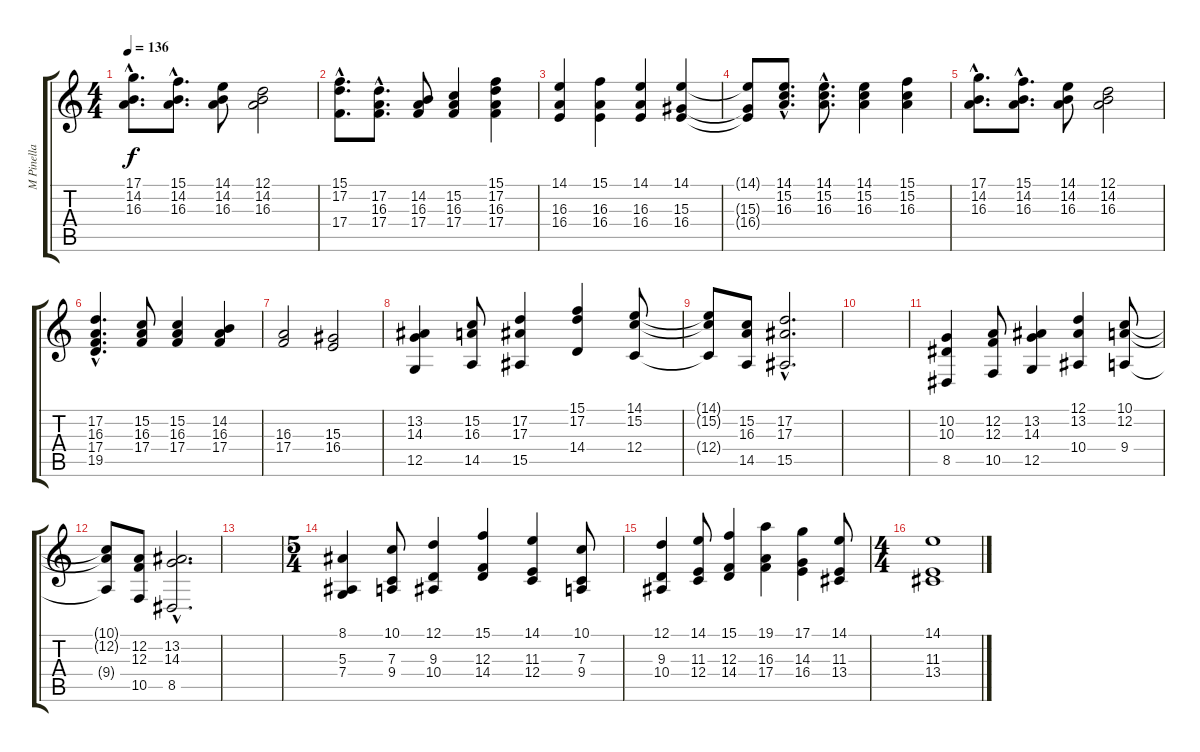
\track ("M Pinella" "M Pinella") {instrument acousticgrandpiano}
\staff {score tabs}
\tuning (D4 A3 F3 C3 G2 D2) {hide}
\ts (4 4)
\tempo 136
\clef g2
\ks c
(17.1{hac} 14.2{hac} 16.3{hac}).8{d dy f} (15.1{hac} 14.2{hac} 16.3{hac}).8{d} (14.1 14.2 16.3).8 (12.1 14.2 16.3).2 |
(15.1{hac} 17.2{hac} 17.4{hac}).8{d} (17.2{hac} 16.3{hac} 17.4{hac}).8{d} (14.2 16.3 17.4).8 (15.2 16.3 17.4).4 (15.1 17.2 16.3 17.4).4 |
(14.1 16.3 16.4).4 (15.1 16.3 16.4).4 (14.1 16.3 16.4).4 (14.1 15.3 16.4).4 |
(14.1{t} 15.3{t} 16.4{t}).8 (14.1{hac} 15.2{hac} 16.3{hac}).8{d} (14.1{hac} 15.2{hac} 16.3{hac}).8{d} (14.1 15.2 16.3).4 (15.1 15.2 16.3).4 |
(17.1{hac} 14.2{hac} 16.3{hac}).8{d} (15.1{hac} 14.2{hac} 16.3{hac}).8{d} (14.1 14.2 16.3).8 (12.1 14.2 16.3).2 |
(17.2{hac} 16.3{hac} 17.4{hac} 19.5{hac}).4{d} (15.2 16.3 17.4).8 (15.2 16.3 17.4).4 (14.2 16.3 17.4).4 |
(16.3 17.4).2 (15.3 16.4).2 |
(13.2 14.3 12.5).4 (15.2 16.3 14.5).8 (17.2 17.3 15.5).4 (15.1 17.2 14.4).4 (14.1 15.2 12.4).8 |
(14.1{t} 15.2{t} 12.4{t}).8 (15.2 16.3 14.5).8 (17.2{hac} 17.3{hac} 15.5{hac}).2{d} |
|
(10.2 10.3 8.5).4 (12.2 12.3 10.5).8 (13.2 14.3 12.5).4 (12.1 13.2 10.4).4 (10.1 12.2 9.4).8 |
(10.1{t} 12.2{t} 9.4{t}).8 (12.2 12.3 10.5).8 (13.2{hac} 14.3{hac} 8.5{hac}).2{d} |
|
\ts (5 4)
(8.1 5.3 7.4).4 (10.1 7.3 9.4).8 (12.1 9.3 10.4).4 (15.1 12.3 14.4).4 (14.1 11.3 12.4).4 (10.1 7.3 9.4).8 |
(12.1 9.3 10.4).4 (14.1 11.3 12.4).8 (15.1 12.3 14.4).4 (19.1 16.3 17.4).4 (17.1 14.3 16.4).4 (14.1 11.3 13.4).8 |
\ts (4 4)
(14.1 11.3 13.4).1
